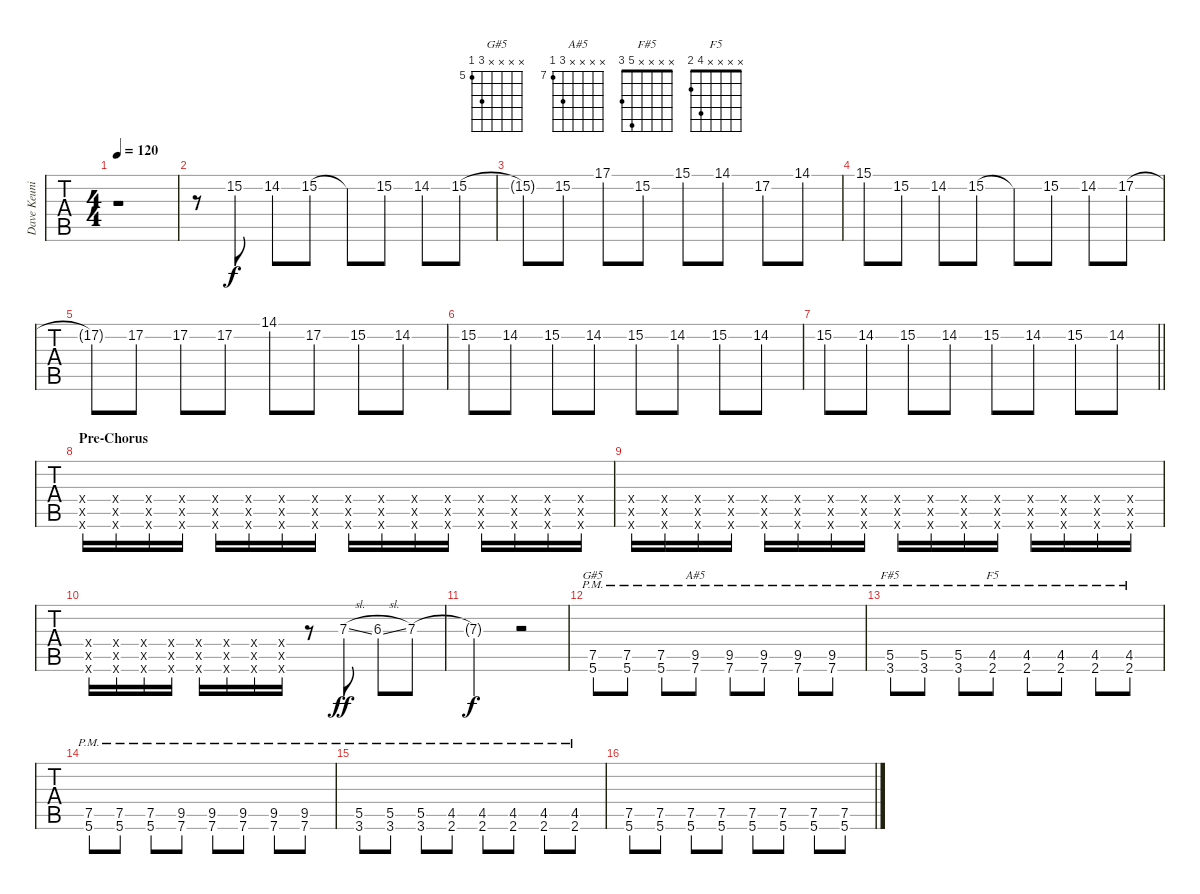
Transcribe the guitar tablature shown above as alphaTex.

\track ("Dave Keuning's fill guitar" "Dave Keuni") {instrument overdrivenguitar}
\staff {tabs}
\tuning (Eb4 Bb3 Gb3 Db3 Ab2 Eb2) {hide}
\chord ("G#5" x x x x 7 5) {firstfret 5}
\chord ("A#5" x x x x 9 7) {firstfret 7}
\chord ("F#5" x x x x 5 3)
\chord ("F5" x x x x 4 2)
\ts (4 4)
\tempo 120
\clef g2
\ks c#
r.1{dy f} |
r.8 15.2.8 14.2.8 15.2.8 15.2{t}.8 15.2.8 14.2.8 15.2.8 |
15.2{t}.8 15.2.8 17.1.8 15.2.8 15.1.8 14.1.8 17.2.8 14.1.8 |
15.1.8 15.2.8 14.2.8 15.2.8 15.2{t}.8 15.2.8 14.2.8 17.2.8 |
17.2{t}.8 17.2.8 17.2.8 17.2.8 14.1.8 17.2.8 15.2.8 14.2.8 |
15.2.8{volume 0} 14.2.8 15.2.8 14.2.8 15.2.8 14.2.8 15.2.8 14.2.8 |
\barLineRight lightlight
15.2.8 14.2.8 15.2.8 14.2.8 15.2.8 14.2.8 15.2.8 14.2.8 |
\section ("" "Pre-Chorus")
(0.4{x} 0.5{x} 0.6{x}).16{volume 16} (0.4{x} 0.5{x} 0.6{x}).16 (0.4{x} 0.5{x} 0.6{x}).16 (0.4{x} 0.5{x} 0.6{x}).16 (0.4{x} 0.5{x} 0.6{x}).16 (0.4{x} 0.5{x} 0.6{x}).16 (0.4{x} 0.5{x} 0.6{x}).16 (0.4{x} 0.5{x} 0.6{x}).16 (0.4{x} 0.5{x} 0.6{x}).16 (0.4{x} 0.5{x} 0.6{x}).16 (0.4{x} 0.5{x} 0.6{x}).16 (0.4{x} 0.5{x} 0.6{x}).16 (0.4{x} 0.5{x} 0.6{x}).16 (0.4{x} 0.5{x} 0.6{x}).16 (0.4{x} 0.5{x} 0.6{x}).16 (0.4{x} 0.5{x} 0.6{x}).16 |
(0.4{x} 0.5{x} 0.6{x}).16 (0.4{x} 0.5{x} 0.6{x}).16 (0.4{x} 0.5{x} 0.6{x}).16 (0.4{x} 0.5{x} 0.6{x}).16 (0.4{x} 0.5{x} 0.6{x}).16 (0.4{x} 0.5{x} 0.6{x}).16 (0.4{x} 0.5{x} 0.6{x}).16 (0.4{x} 0.5{x} 0.6{x}).16 (0.4{x} 0.5{x} 0.6{x}).16 (0.4{x} 0.5{x} 0.6{x}).16 (0.4{x} 0.5{x} 0.6{x}).16 (0.4{x} 0.5{x} 0.6{x}).16 (0.4{x} 0.5{x} 0.6{x}).16 (0.4{x} 0.5{x} 0.6{x}).16 (0.4{x} 0.5{x} 0.6{x}).16 (0.4{x} 0.5{x} 0.6{x}).16 |
(0.4{x} 0.5{x} 0.6{x}).16 (0.4{x} 0.5{x} 0.6{x}).16 (0.4{x} 0.5{x} 0.6{x}).16 (0.4{x} 0.5{x} 0.6{x}).16 (0.4{x} 0.5{x} 0.6{x}).16 (0.4{x} 0.5{x} 0.6{x}).16 (0.4{x} 0.5{x} 0.6{x}).16 (0.4{x} 0.5{x} 0.6{x}).16 r.8 7.3{sl}.8{dy ff} 6.3{sl}.8 7.3.8 |
7.3{t}.2{dy f} r.2{volume 13} |
(7.5{pm} 5.6{pm}).8{ch "G#5"} (7.5{pm} 5.6{pm}).8 (7.5{pm} 5.6{pm}).8 (9.5{pm} 7.6{pm}).8{ch "A#5"} (9.5{pm} 7.6{pm}).8 (9.5{pm} 7.6{pm}).8 (9.5{pm} 7.6{pm}).8 (9.5{pm} 7.6{pm}).8 |
(5.5{pm} 3.6{pm}).8{ch "F#5"} (5.5{pm} 3.6{pm}).8 (5.5{pm} 3.6{pm}).8 (4.5{pm} 2.6{pm}).8{ch "F5"} (4.5{pm} 2.6{pm}).8 (4.5{pm} 2.6{pm}).8 (4.5{pm} 2.6{pm}).8 (4.5{pm} 2.6{pm}).8 |
(7.5{pm} 5.6{pm}).8 (7.5{pm} 5.6{pm}).8 (7.5{pm} 5.6{pm}).8 (9.5{pm} 7.6{pm}).8 (9.5{pm} 7.6{pm}).8 (9.5{pm} 7.6{pm}).8 (9.5{pm} 7.6{pm}).8 (9.5{pm} 7.6{pm}).8 |
(5.5{pm} 3.6{pm}).8 (5.5{pm} 3.6{pm}).8 (5.5{pm} 3.6{pm}).8 (4.5{pm} 2.6{pm}).8 (4.5{pm} 2.6{pm}).8 (4.5{pm} 2.6{pm}).8 (4.5{pm} 2.6{pm}).8 (4.5{pm} 2.6{pm}).8 |
(7.5 5.6).8 (7.5 5.6).8 (7.5 5.6).8 (7.5 5.6).8 (7.5 5.6).8 (7.5 5.6).8 (7.5 5.6).8 (7.5 5.6).8
